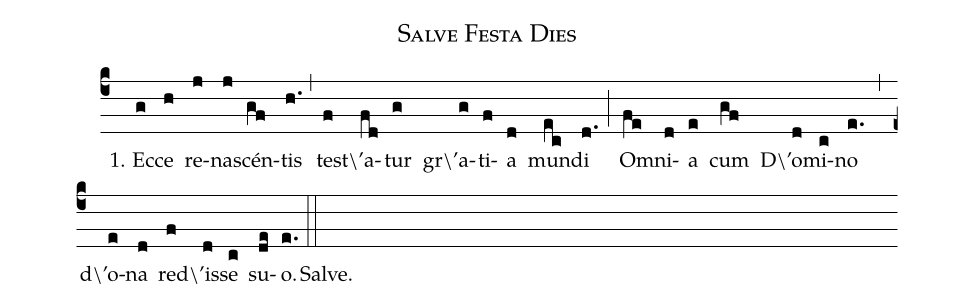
name:Salve Festa Dies;
%%
(c4) {1. E}( g)cce(h) re(j)na(j)scén(gf)tis(h.) (,)
te(f)st\'a(fd)tur(g) gr\'a(g)ti(f)a(d) mu(ec)ndi(d.) (;)
O(fe)mni(d)a(e) cum(gf) D\'o(d)mi(c)no(e.) (,)
d\'o(e)na(d) re(f)d\'i(d)sse(c) su(de)o.(e.) (::)
Salve.()
